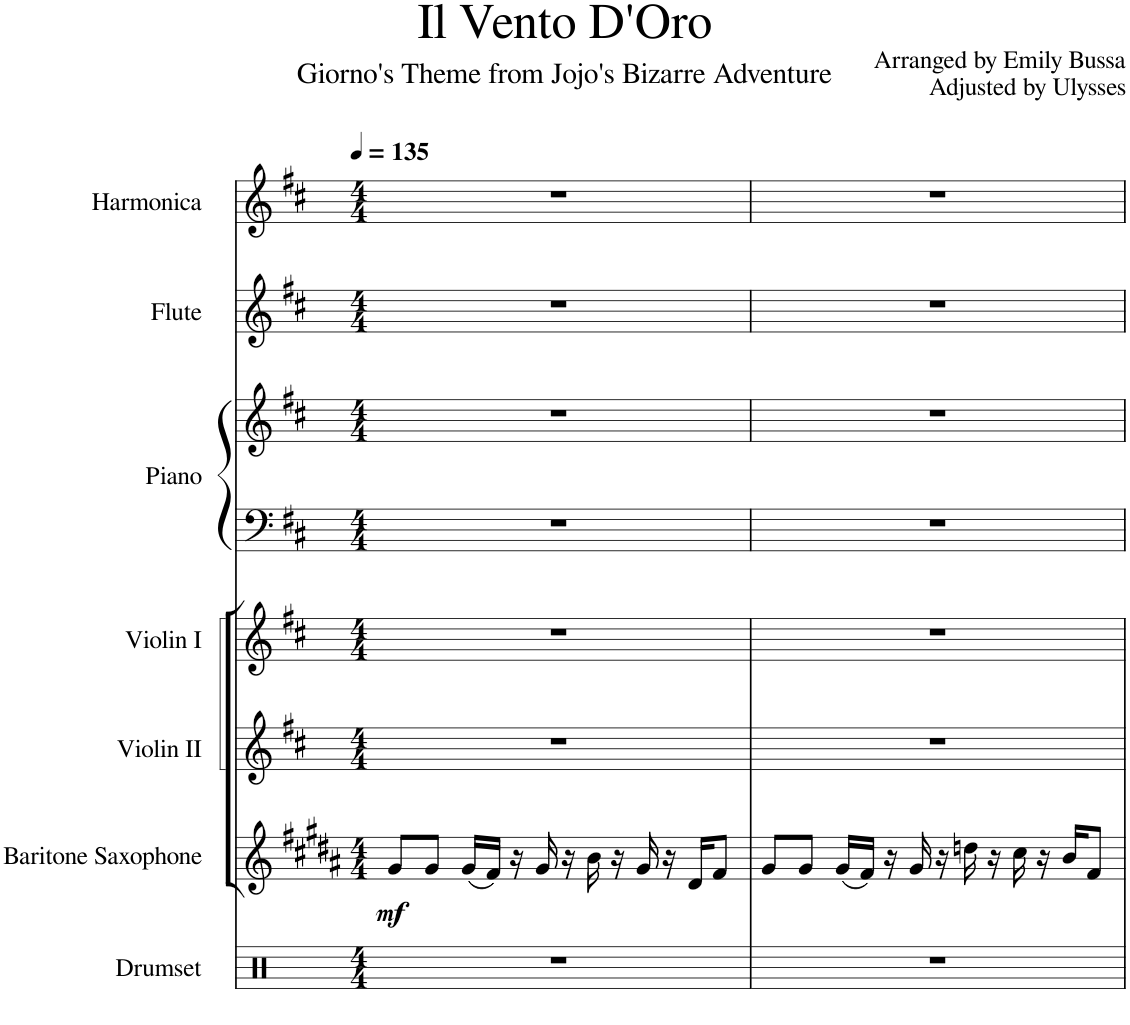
**kern	**kern	**dynam	**kern	**kern	**kern	**kern	**kern	**kern
*part7	*part6	*part6	*part5	*part4	*part3	*part3	*part2	*part1
*staff8	*staff7	*staff7	*staff6	*staff5	*staff4	*staff3	*staff2	*staff1
*I"Drumset	*I"Baritone Saxophone	*	*I"Violin II	*I"Violin I	*I"Piano	*	*I"Flute	*I"Harmonica
*I'D. Set	*I'Bar. Sax.	*	*I'Vln. II	*I'Vln. I	*I'Pno.	*	*I'Fl.	*I'Harm.
*clefX	*clefG2	*	*clefG2	*clefG2	*clefF4	*clefG2	*clefG2	*clefG2
*	*Trd12c21	*	*	*	*	*	*	*
*k[]	*k[f#c#g#d#a#]	*	*k[f#c#]	*k[f#c#]	*k[f#c#]	*k[f#c#]	*k[f#c#]	*k[f#c#]
*M4/4	*M4/4	*	*M4/4	*M4/4	*M4/4	*M4/4	*M4/4	*M4/4
*MM135	*MM135	*	*MM135	*MM135	*MM135	*MM135	*MM135	*MM135
=1	=1	=1	=1	=1	=1	=1	=1	=1
!	!	!LO:DY:b	!	!	!	!	!	!
1r	8g#/L	mf	1r	1r	1r	1r	1r	1r
.	8g#/J	.	.	.	.	.	.	.
.	(16g#/LL	.	.	.	.	.	.	.
.	16f#/JJ)	.	.	.	.	.	.	.
.	16r	.	.	.	.	.	.	.
.	16g#/	.	.	.	.	.	.	.
.	16r	.	.	.	.	.	.	.
.	16b\	.	.	.	.	.	.	.
.	16r	.	.	.	.	.	.	.
.	16g#/	.	.	.	.	.	.	.
.	16r	.	.	.	.	.	.	.
.	16d#/KL	.	.	.	.	.	.	.
.	8f#/J	.	.	.	.	.	.	.
=2	=2	=2	=2	=2	=2	=2	=2	=2
1r	8g#/L	.	1r	1r	1r	1r	1r	1r
.	8g#/J	.	.	.	.	.	.	.
.	(16g#/LL	.	.	.	.	.	.	.
.	16f#/JJ)	.	.	.	.	.	.	.
.	16r	.	.	.	.	.	.	.
.	16g#/	.	.	.	.	.	.	.
.	16r	.	.	.	.	.	.	.
.	16ddn\	.	.	.	.	.	.	.
.	16r	.	.	.	.	.	.	.
.	16cc#\	.	.	.	.	.	.	.
.	16r	.	.	.	.	.	.	.
.	16b/KL	.	.	.	.	.	.	.
.	8f#/J	.	.	.	.	.	.	.
=	=	=	=	=	=	=	=	=
*-	*-	*-	*-	*-	*-	*-	*-	*-
